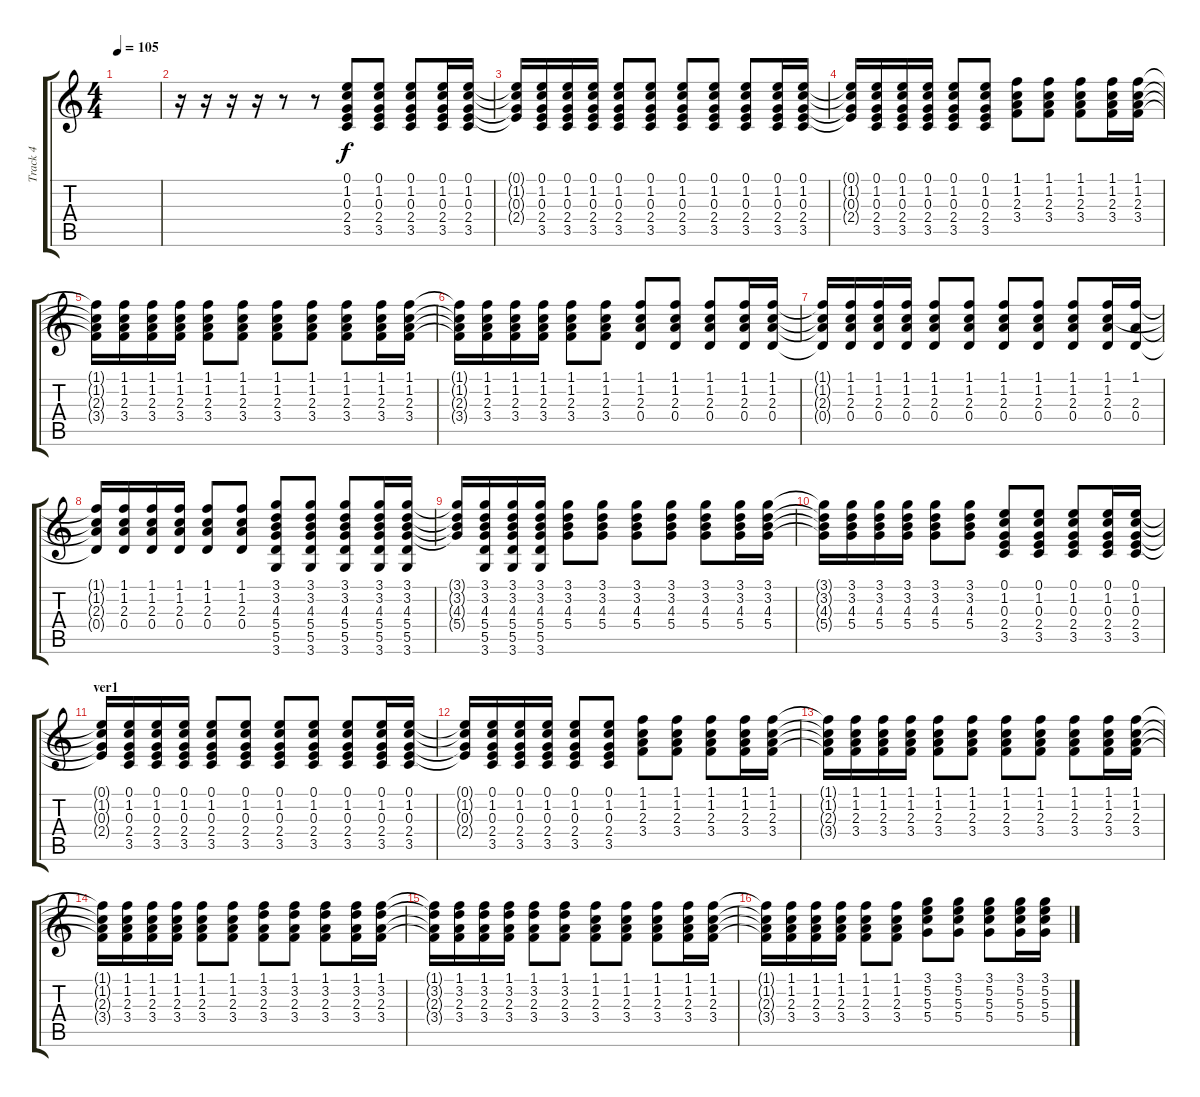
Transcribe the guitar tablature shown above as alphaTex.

\track ("Track 4" "Track 4") {instrument electricguitarclean}
\staff {score tabs}
\tuning (E4 B3 G3 D3 A2 E2) {hide}
\ts (4 4)
\tempo 105
\clef g2
\ks c
|
r.16 r.16 r.16 r.16 r.8 r.8 (0.1 1.2 0.3 2.4 3.5).8 (0.1 1.2 0.3 2.4 3.5).8 (0.1 1.2 0.3 2.4 3.5).8 (0.1 1.2 0.3 2.4 3.5).16 (0.1 1.2 0.3 2.4 3.5).16 |
(0.1{t} 1.2{t} 0.3{t} 2.4{t}).16 (0.1 1.2 0.3 2.4 3.5).16 (0.1 1.2 0.3 2.4 3.5).16 (0.1 1.2 0.3 2.4 3.5).16 (0.1 1.2 0.3 2.4 3.5).8 (0.1 1.2 0.3 2.4 3.5).8 (0.1 1.2 0.3 2.4 3.5).8 (0.1 1.2 0.3 2.4 3.5).8 (0.1 1.2 0.3 2.4 3.5).8 (0.1 1.2 0.3 2.4 3.5).16 (0.1 1.2 0.3 2.4 3.5).16 |
(0.1{t} 1.2{t} 0.3{t} 2.4{t}).16 (0.1 1.2 0.3 2.4 3.5).16 (0.1 1.2 0.3 2.4 3.5).16 (0.1 1.2 0.3 2.4 3.5).16 (0.1 1.2 0.3 2.4 3.5).8 (0.1 1.2 0.3 2.4 3.5).8 (1.1 1.2 2.3 3.4).8 (1.1 1.2 2.3 3.4).8 (1.1 1.2 2.3 3.4).8 (1.1 1.2 2.3 3.4).16 (1.1 1.2 2.3 3.4).16 |
(1.1{t} 1.2{t} 2.3{t} 3.4{t}).16 (1.1 1.2 2.3 3.4).16 (1.1 1.2 2.3 3.4).16 (1.1 1.2 2.3 3.4).16 (1.1 1.2 2.3 3.4).8 (1.1 1.2 2.3 3.4).8 (1.1 1.2 2.3 3.4).8 (1.1 1.2 2.3 3.4).8 (1.1 1.2 2.3 3.4).8 (1.1 1.2 2.3 3.4).16 (1.1 1.2 2.3 3.4).16 |
(1.1{t} 1.2{t} 2.3{t} 3.4{t}).16 (1.1 1.2 2.3 3.4).16 (1.1 1.2 2.3 3.4).16 (1.1 1.2 2.3 3.4).16 (1.1 1.2 2.3 3.4).8 (1.1 1.2 2.3 3.4).8 (1.1 1.2 2.3 0.4).8 (1.1 1.2 2.3 0.4).8 (1.1 1.2 2.3 0.4).8 (1.1 1.2 2.3 0.4).16 (1.1 1.2 2.3 0.4).16 |
(1.1{t} 1.2{t} 2.3{t} 0.4{t}).16 (1.1 1.2 2.3 0.4).16 (1.1 1.2 2.3 0.4).16 (1.1 1.2 2.3 0.4).16 (1.1 1.2 2.3 0.4).8 (1.1 1.2 2.3 0.4).8 (1.1 1.2 2.3 0.4).8 (1.1 1.2 2.3 0.4).8 (1.1 1.2 2.3 0.4).8 (1.1 1.2 2.3 0.4).16 (1.1 2.3 0.4).16 |
(1.1{t} 1.2{t} 2.3{t} 0.4{t}).16 (1.1 1.2 2.3 0.4).16 (1.1 1.2 2.3 0.4).16 (1.1 1.2 2.3 0.4).16 (1.1 1.2 2.3 0.4).8 (1.1 1.2 2.3 0.4).8 (3.1 3.2 4.3 5.4 5.5 3.6).8 (3.1 3.2 4.3 5.4 5.5 3.6).8 (3.1 3.2 4.3 5.4 5.5 3.6).8 (3.1 3.2 4.3 5.4 5.5 3.6).16 (3.1 3.2 4.3 5.4 5.5 3.6).16 |
(3.1{t} 3.2{t} 4.3{t} 5.4{t}).16 (3.1 3.2 4.3 5.4 5.5 3.6).16 (3.1 3.2 4.3 5.4 5.5 3.6).16 (3.1 3.2 4.3 5.4 5.5 3.6).16 (3.1 3.2 4.3 5.4).8 (3.1 3.2 4.3 5.4).8 (3.1 3.2 4.3 5.4).8 (3.1 3.2 4.3 5.4).8 (3.1 3.2 4.3 5.4).8 (3.1 3.2 4.3 5.4).16 (3.1 3.2 4.3 5.4).16 |
(3.1{t} 3.2{t} 4.3{t} 5.4{t}).16 (3.1 3.2 4.3 5.4).16 (3.1 3.2 4.3 5.4).16 (3.1 3.2 4.3 5.4).16 (3.1 3.2 4.3 5.4).8 (3.1 3.2 4.3 5.4).8 (0.1 1.2 0.3 2.4 3.5).8 (0.1 1.2 0.3 2.4 3.5).8 (0.1 1.2 0.3 2.4 3.5).8 (0.1 1.2 0.3 2.4 3.5).16 (0.1 1.2 0.3 2.4 3.5).16 |
\section ("" "ver1")
(0.1{t} 1.2{t} 0.3{t} 2.4{t}).16 (0.1 1.2 0.3 2.4 3.5).16 (0.1 1.2 0.3 2.4 3.5).16 (0.1 1.2 0.3 2.4 3.5).16 (0.1 1.2 0.3 2.4 3.5).8 (0.1 1.2 0.3 2.4 3.5).8 (0.1 1.2 0.3 2.4 3.5).8 (0.1 1.2 0.3 2.4 3.5).8 (0.1 1.2 0.3 2.4 3.5).8 (0.1 1.2 0.3 2.4 3.5).16 (0.1 1.2 0.3 2.4 3.5).16 |
(0.1{t} 1.2{t} 0.3{t} 2.4{t}).16 (0.1 1.2 0.3 2.4 3.5).16 (0.1 1.2 0.3 2.4 3.5).16 (0.1 1.2 0.3 2.4 3.5).16 (0.1 1.2 0.3 2.4 3.5).8 (0.1 1.2 0.3 2.4 3.5).8 (1.1 1.2 2.3 3.4).8 (1.1 1.2 2.3 3.4).8 (1.1 1.2 2.3 3.4).8 (1.1 1.2 2.3 3.4).16 (1.1 1.2 2.3 3.4).16 |
(1.1{t} 1.2{t} 2.3{t} 3.4{t}).16 (1.1 1.2 2.3 3.4).16 (1.1 1.2 2.3 3.4).16 (1.1 1.2 2.3 3.4).16 (1.1 1.2 2.3 3.4).8 (1.1 1.2 2.3 3.4).8 (1.1 1.2 2.3 3.4).8 (1.1 1.2 2.3 3.4).8 (1.1 1.2 2.3 3.4).8 (1.1 1.2 2.3 3.4).16 (1.1 1.2 2.3 3.4).16 |
(1.1{t} 1.2{t} 2.3{t} 3.4{t}).16 (1.1 1.2 2.3 3.4).16 (1.1 1.2 2.3 3.4).16 (1.1 1.2 2.3 3.4).16 (1.1 1.2 2.3 3.4).8 (1.1 1.2 2.3 3.4).8 (1.1 3.2 2.3 3.4).8 (1.1 3.2 2.3 3.4).8 (1.1 3.2 2.3 3.4).8 (1.1 3.2 2.3 3.4).16 (1.1 3.2 2.3 3.4).16 |
(1.1{t} 3.2{t} 2.3{t} 3.4{t}).16 (1.1 3.2 2.3 3.4).16 (1.1 3.2 2.3 3.4).16 (1.1 3.2 2.3 3.4).16 (1.1 3.2 2.3 3.4).8 (1.1 3.2 2.3 3.4).8 (1.1 1.2 2.3 3.4).8 (1.1 1.2 2.3 3.4).8 (1.1 1.2 2.3 3.4).8 (1.1 1.2 2.3 3.4).16 (1.1 1.2 2.3 3.4).16 |
(1.1{t} 1.2{t} 2.3{t} 3.4{t}).16 (1.1 1.2 2.3 3.4).16 (1.1 1.2 2.3 3.4).16 (1.1 1.2 2.3 3.4).16 (1.1 1.2 2.3 3.4).8 (1.1 1.2 2.3 3.4).8 (3.1 5.2 5.3 5.4).8 (3.1 5.2 5.3 5.4).8 (3.1 5.2 5.3 5.4).8 (3.1 5.2 5.3 5.4).16 (3.1 5.2 5.3 5.4).16
